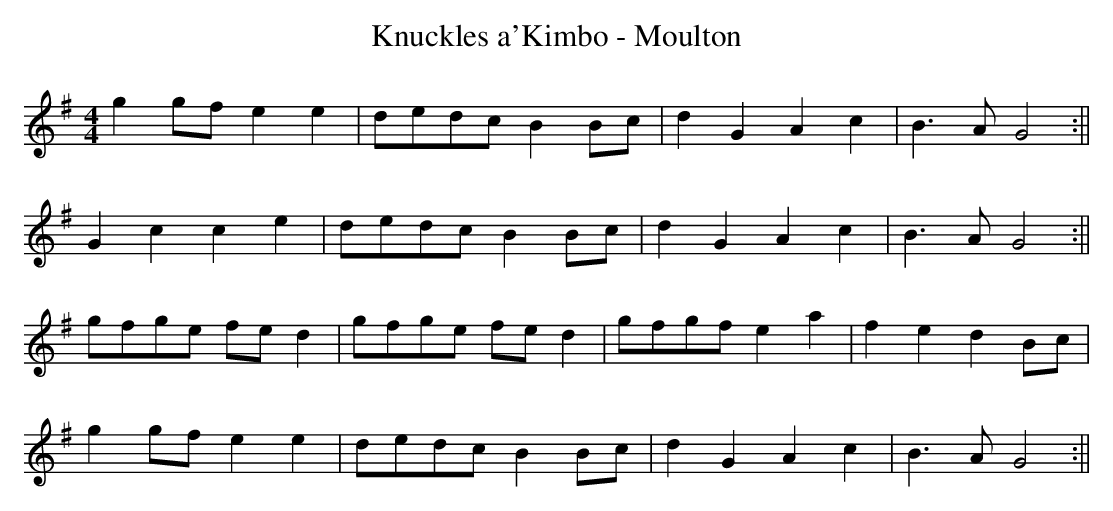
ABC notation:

X:1
T:Knuckles a'Kimbo - Moulton
M:4/4
L:1/8
K:G
g2 gf e2 e2|dedc B2 Bc|d2 G2 A2 c2|B3 A G4:||
G2 c2 c2 e2|dedc B2 Bc|d2 G2 A2 c2|B3 A G4:||
gfge fe d2|gfge fe d2|gfgf e2 a2|f2 e2 d2 Bc|
g2 gf e2 e2|dedc B2 Bc|d2 G2 A2 c2|B3 A G4:||
